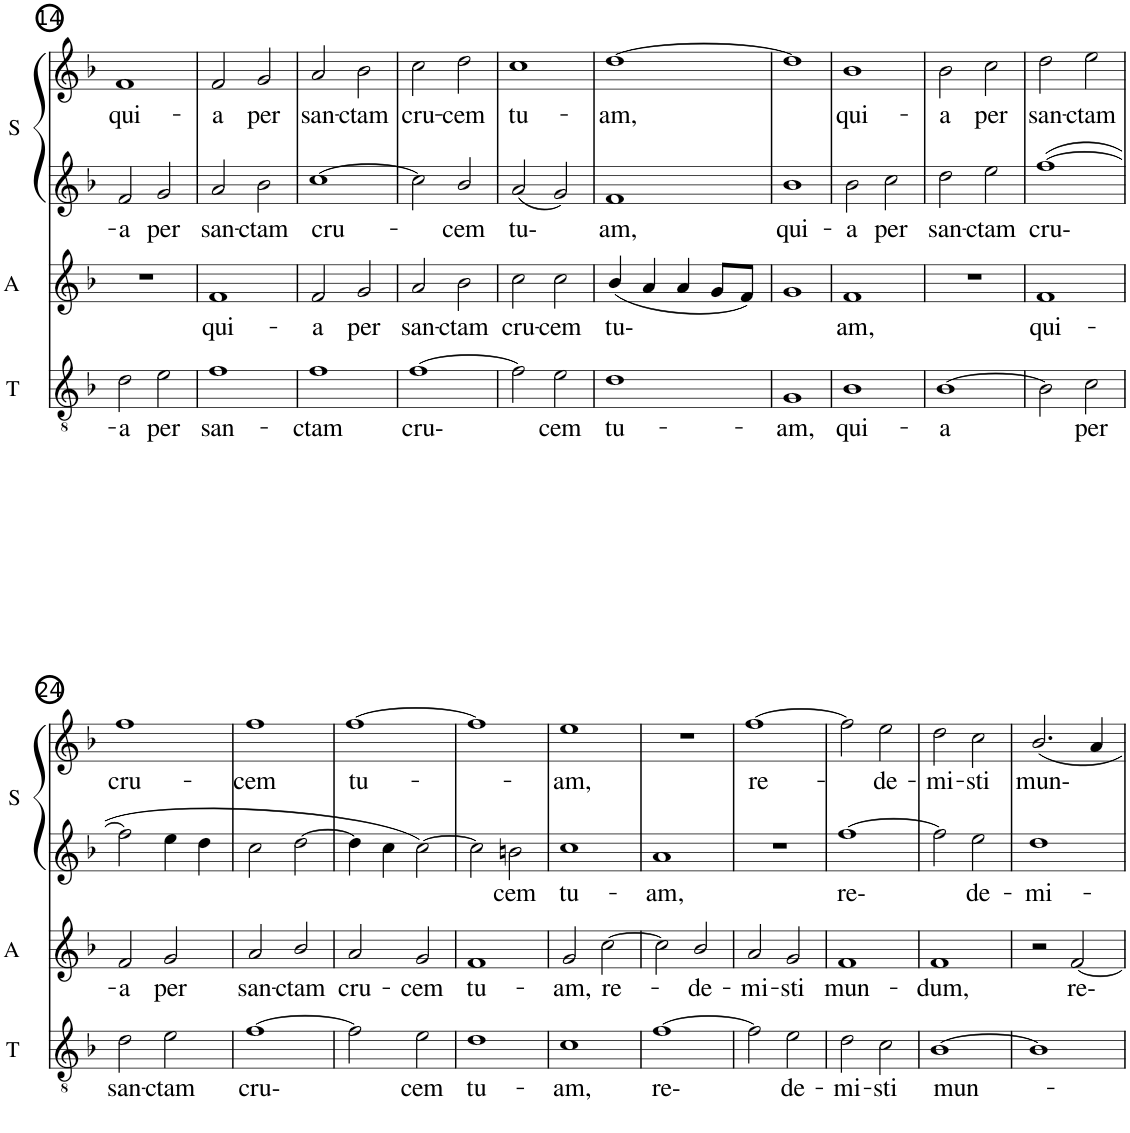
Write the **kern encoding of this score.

**kern	**text	**kern	**text	**kern	**text	**kern	**text
*part3	*part3	*part2	*part2	*part1	*part1	*part1	*part1
*staff4	*staff4	*staff3	*staff3	*staff2	*staff2	*staff1	*staff1
*I"Tenor	*	*I"Alto	*	*I"Soprano I	*	*	*
*I'T	*	*I'A	*	*I'S	*	*	*
!!LO:PB:g=z
*clefGv2	*	*clefG2	*	*clefG2	*	*clefG2	*
*k[b-]	*	*k[b-]	*	*k[b-]	*	*k[b-]	*
*F:	*	*F:	*	*F:	*	*F:	*
=14	=14	=14	=14	=14	=14	=14	=14
!	!LO:LY:b	!	!	!	!LO:LY:b	!	!LO:LY:b
2d\	-a	1r	.	2f/	a	1f	-qui-
!	!LO:LY:b	!	!	!	!LO:LY:b	!	!
2e\	per	.	.	2g/	per	.	.
=15	=15	=15	=15	=15	=15	=15	=15
!	!LO:LY:b	!	!LO:LY:b	!	!LO:LY:b	!	!LO:LY:b
1f	san-	1f	qui-	2a/	san-	2f/	-a
!	!	!	!	!	!LO:LY:b	!	!LO:LY:b
.	.	.	.	2b-\	-ctam	2g/	per
=16	=16	=16	=16	=16	=16	=16	=16
!	!LO:LY:b	!	!LO:LY:b	!	!LO:LY:b	!	!LO:LY:b
1f	-ctam	2f/	-a	[1cc	cru-	2a/	san-
!	!	!	!LO:LY:b	!	!	!	!LO:LY:b
.	.	2g/	per	.	.	2b-\	-ctam
=17	=17	=17	=17	=17	=17	=17	=17
!	!LO:LY:b	!	!LO:LY:b	!	!	!	!LO:LY:b
[1f	cru-	2a/	san-	2cc\]	.	2cc\	cru-
!	!	!	!LO:LY:b	!	!LO:LY:b	!	!LO:LY:b
.	.	2b-\	-ctam	2b-/	-cem	2dd\	-cem
=18	=18	=18	=18	=18	=18	=18	=18
!	!	!	!LO:LY:b	!	!LO:LY:b	!	!LO:LY:b
2f\]	.	2cc\	cru-	2a/	tu-	1cc	tu-
!	!LO:LY:b	!	!LO:LY:b	!	!	!	!
2e\	cem	2cc\	-cem	2g/	.	.	.
=19	=19	=19	=19	=19	=19	=19	=19
!	!LO:LY:b	!	!LO:LY:b	!	!LO:LY:b	!	!LO:LY:b
1d	tu-	(4b-/	tu-	1f	am,	[1dd	-am,
.	.	4a/	.	.	.	.	.
.	.	4a/	.	.	.	.	.
.	.	8g/L	.	.	.	.	.
.	.	8f/J)	.	.	.	.	.
=20	=20	=20	=20	=20	=20	=20	=20
!	!LO:LY:b	!	!	!	!LO:LY:b	!	!
1G	-am,	1g	.	1b-	-qui-	1dd]	.
=21	=21	=21	=21	=21	=21	=21	=21
!	!LO:LY:b	!	!LO:LY:b	!	!LO:LY:b	!	!LO:LY:b
1B-	qui-	1f	am,	2b-\	-a	1b-	qui-
!	!	!	!	!	!LO:LY:b	!	!
.	.	.	.	2cc\	per	.	.
=22	=22	=22	=22	=22	=22	=22	=22
!	!LO:LY:b	!	!	!	!LO:LY:b	!	!LO:LY:b
[1B-	-a	1r	.	2dd\	san-	2b-\	a
!	!	!	!	!	!LO:LY:b	!	!LO:LY:b
.	.	.	.	2ee\	-ctam	2cc\	per
=23	=23	=23	=23	=23	=23	=23	=23
!	!	!	!LO:LY:b	!	!LO:LY:b	!	!LO:LY:b
2B-\]	.	1f	qui-	[1ff	cru-	2dd\	san-
!	!LO:LY:b	!	!	!	!	!	!LO:LY:b
2c\	per	.	.	.	.	2ee\	-ctam
!!LO:LB:g=z
=24	=24	=24	=24	=24	=24	=24	=24
!	!LO:LY:b	!	!LO:LY:b	!	!	!	!LO:LY:b
2d\	san-	2f/	-a	2ff\]	.	1ff	cru-
!	!LO:LY:b	!	!LO:LY:b	!	!	!	!
2e\	-ctam	2g/	per	4ee\	.	.	.
.	.	.	.	4dd\	.	.	.
=25	=25	=25	=25	=25	=25	=25	=25
!	!LO:LY:b	!	!LO:LY:b	!	!	!	!LO:LY:b
[1f	cru-	2a/	san-	2cc\	.	1ff	-cem
!	!	!	!LO:LY:b	!	!	!	!
.	.	2b-/	-ctam	[2dd\	.	.	.
=26	=26	=26	=26	=26	=26	=26	=26
!	!	!	!LO:LY:b	!	!	!	!LO:LY:b
2f\]	.	2a/	cru-	4dd\]	.	[1ff	tu-
.	.	.	.	4cc\	.	.	.
!	!LO:LY:b	!	!LO:LY:b	!	!	!	!
2e\	cem	2g/	-cem	[2cc\	.	.	.
=27	=27	=27	=27	=27	=27	=27	=27
!	!LO:LY:b	!	!LO:LY:b	!	!	!	!
1d	tu-	1f	tu-	2cc\]	.	1ff]	.
!	!	!	!	!	!LO:LY:b	!	!
.	.	.	.	2bn\	-cem	.	.
=28	=28	=28	=28	=28	=28	=28	=28
!	!LO:LY:b	!	!LO:LY:b	!	!LO:LY:b	!	!LO:LY:b
1c	-am,	2g/	-am,	1cc	tu-	1ee	am,
!	!	!	!LO:LY:b	!	!	!	!
.	.	[2cc\	re-	.	.	.	.
=29	=29	=29	=29	=29	=29	=29	=29
!	!LO:LY:b	!	!	!	!LO:LY:b	!	!
[1f	re-	2cc\]	.	1a	-am,	1r	.
!	!	!	!LO:LY:b	!	!	!	!
.	.	2b-/	-de-	.	.	.	.
=30	=30	=30	=30	=30	=30	=30	=30
!	!	!	!LO:LY:b	!	!	!	!LO:LY:b
2f\]	.	2a/	-mi-	1r	.	[1ff	re-
!	!LO:LY:b	!	!LO:LY:b	!	!	!	!
2e\	de-	2g/	-sti	.	.	.	.
=31	=31	=31	=31	=31	=31	=31	=31
!	!LO:LY:b	!	!LO:LY:b	!	!LO:LY:b	!	!
2d\	-mi-	1f	mun-	[1ff	-re-	2ff\]	.
!	!LO:LY:b	!	!	!	!	!	!LO:LY:b
2c\	-sti	.	.	.	.	2ee\	-de-
=32	=32	=32	=32	=32	=32	=32	=32
!	!LO:LY:b	!	!LO:LY:b	!	!	!	!LO:LY:b
[1B-	mun-	1f	-dum,	2ff\]	.	2dd\	mi-
!	!	!	!	!	!LO:LY:b	!	!LO:LY:b
.	.	.	.	2ee\	de-	2cc\	-sti
=33	=33	=33	=33	=33	=33	=33	=33
!	!	!	!	!	!LO:LY:b	!	!LO:LY:b
1B-]	.	2r	.	1dd	-mi-	2.b-/	mun-
!	!	!	!LO:LY:b	!	!	!	!
.	.	[2f/	re-	.	.	.	.
.	.	.	.	.	.	4a/	.
=	=	=	=	=	=	=	=
*-	*-	*-	*-	*-	*-	*-	*-
